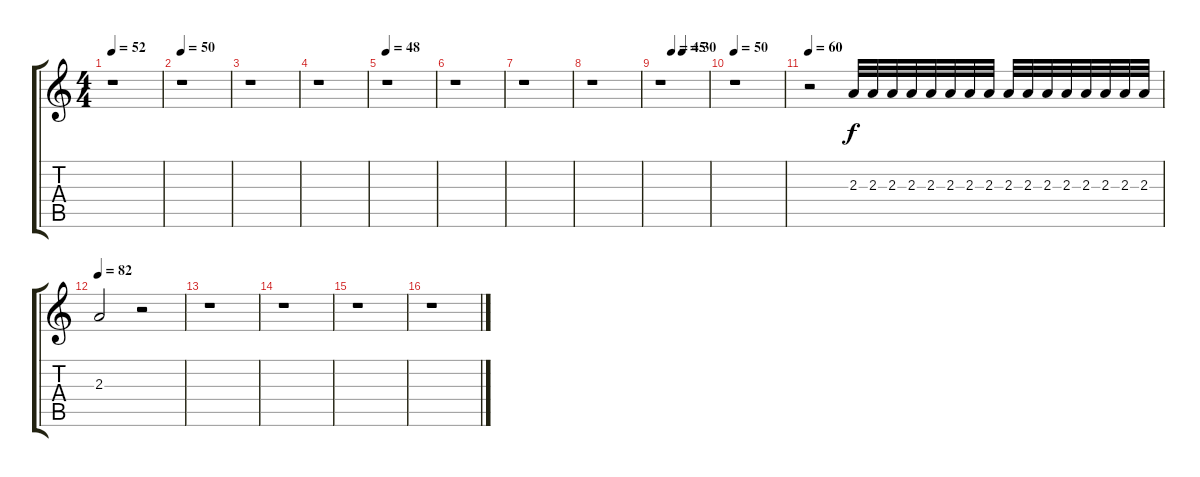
\track "" {instrument acousticguitarnylon}
\staff {score tabs}
\tuning (E4 B3 G3 D3 A2 E2) {hide}
\ts (4 4)
\tempo 52
\clef g2
\ks c
r.1{dy f} |
\tempo 50
r.1 |
r.1 |
r.1 |
\tempo 48
r.1 |
r.1 |
r.1 |
r.1 |
\tempo (45 0.25)
\tempo (30 0.46875)
r.1 |
\tempo 50
r.1 |
\tempo 60
r.2 2.3.32{volume 2} 2.3.32{volume 2} 2.3.32{volume 3} 2.3.32{volume 4} 2.3.32{volume 4} 2.3.32{volume 4} 2.3.32{volume 4} 2.3.32{volume 5} 2.3.32{volume 5} 2.3.32{volume 6} 2.3.32{volume 6} 2.3.32{volume 7} 2.3.32{volume 7} 2.3.32{volume 8} 2.3.32{volume 8} 2.3.32{volume 9} |
\tempo 82
2.3.2{volume 10} r.2 |
r.1 |
r.1 |
r.1 |
r.1
